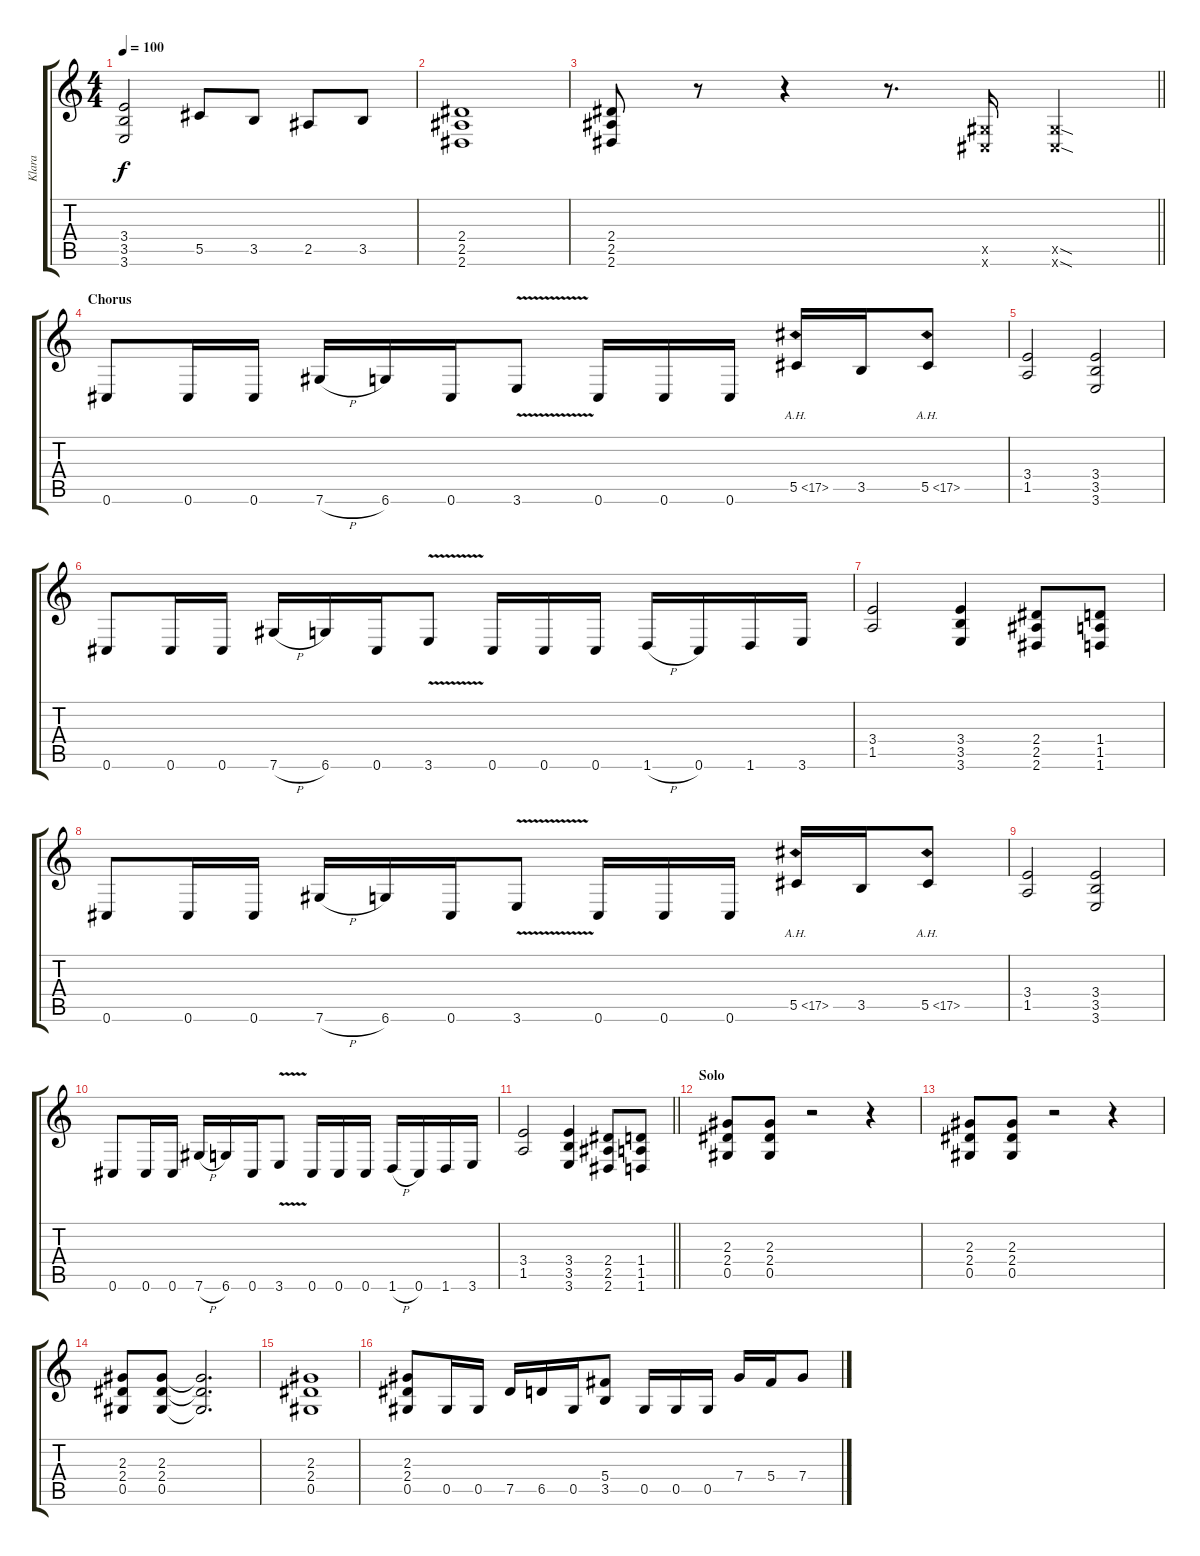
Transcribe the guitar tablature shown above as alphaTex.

\track ("Klara" "Klara") {instrument distortionguitar}
\staff {score tabs}
\tuning (Eb4 Bb3 Gb3 Db3 Ab2 Db2) {hide}
\ts (4 4)
\tempo 100
\clef g2
\ks c
(3.4{t} 3.5{t} 3.6{t}).2{dy f} 5.5.8 3.5.8 2.5.8 3.5.8 |
(2.4 2.5 2.6).1 |
\barLineRight lightlight
(2.4 2.5 2.6).8 r.8 r.4 r.8{d} (0.5{x} 0.6{x}).16 (0.5{sod x} 0.6{sod x}).4 |
\section ("" "Chorus")
0.6.8 0.6.16 0.6.16 7.6{h}.16 6.6.16 0.6.16 3.6{v}.8 0.6.16 0.6.16 0.6.16 5.5{ah 12}.16 3.5.16 5.5{ah 12}.8 |
(3.4 1.5).2 (3.4 3.5 3.6).2 |
0.6.8 0.6.16 0.6.16 7.6{h}.16 6.6.16 0.6.16 3.6{v}.8 0.6.16 0.6.16 0.6.16 1.6{h}.16 0.6.16 1.6.16 3.6.16 |
(3.4 1.5).2 (3.4 3.5 3.6).4 (2.4 2.5 2.6).8 (1.4 1.5 1.6).8 |
0.6.8 0.6.16 0.6.16 7.6{h}.16 6.6.16 0.6.16 3.6{v}.8 0.6.16 0.6.16 0.6.16 5.5{ah 12}.16 3.5.16 5.5{ah 12}.8 |
(3.4 1.5).2 (3.4 3.5 3.6).2 |
0.6.8 0.6.16 0.6.16 7.6{h}.16 6.6.16 0.6.16 3.6{v}.8 0.6.16 0.6.16 0.6.16 1.6{h}.16 0.6.16 1.6.16 3.6.16 |
\barLineRight lightlight
(3.4 1.5).2 (3.4 3.5 3.6).4 (2.4 2.5 2.6).8 (1.4 1.5 1.6).8 |
\section ("" "Solo")
(2.3 2.4 0.5).8 (2.3 2.4 0.5).8 r.2 r.4 |
(2.3 2.4 0.5).8 (2.3 2.4 0.5).8 r.2 r.4 |
(2.3 2.4 0.5).8 (2.3 2.4 0.5).8 (2.3{t} 2.4{t} 0.5{t}).2{d} |
(2.3 2.4 0.5).1 |
(2.3 2.4 0.5).8 0.5.16 0.5.16 7.5.16 6.5.16 0.5.16 (5.4 3.5).8 0.5.16 0.5.16 0.5.16 7.4.16 5.4.16 7.4.8
